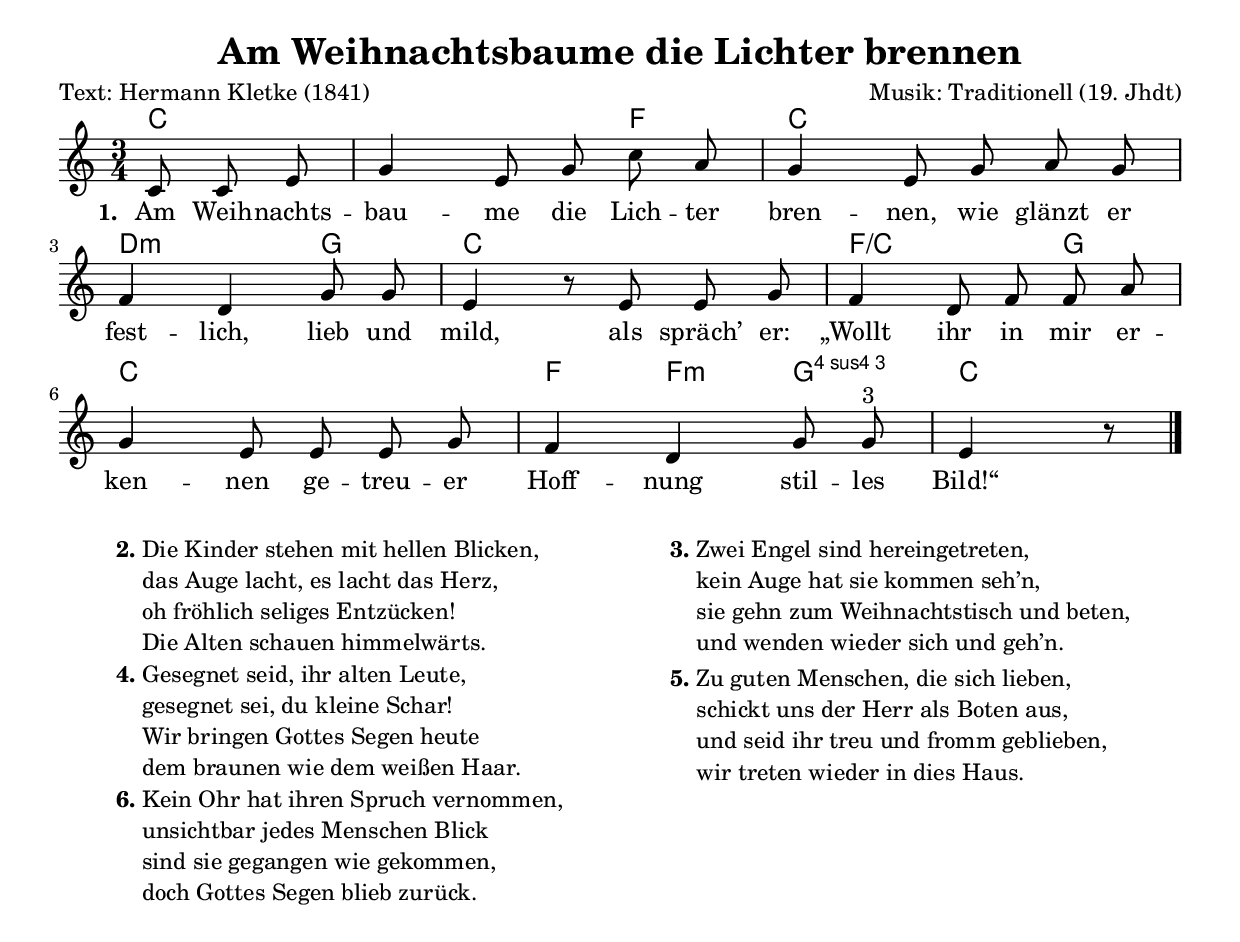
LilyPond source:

\version "2.12.3"

\include "default.ly"

\header {
  title = "Am Weihnachtsbaume die Lichter brennen"
  composer="Musik: Traditionell (19. Jhdt)"
  poet="Text: Hermann Kletke (1841)"
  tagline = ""
  id = "64236f309e294fb6cea9ebddb6bac31218c78f62"
}


Melodie=\relative c' {
    c8 c8 e8 | g4 e8 g c a | % 1
    g4 e8 g a g \break | % 2
    f4 d g8 g | % 3
    e4 r8 e e g | % 4
    f4 d8 f f a \break | % 5
    g4 e8 e e g | % 6
    f4 d g8 g ^\markup {\upright  "3"}      | % 7
    e4 r8 \bar "|." 
}


Akkorde= \chordmode {
    c2.. f4 c2. d2:m g4 c2. f2/c g4 c2. f4 f4:m g4:4 c4
}

Text=\lyricmode {
    \set stanza = " 1. " Am Weih -- nachts -- bau -- me  die Lich -- ter  bren -- nen,  wie glänzt er fest -- lich,  lieb und mild,
    als spräch’ er: „Wollt ihr in mir er -- ken -- nen  ge -- treu -- er  Hoff -- nung  stil -- les  Bild!“
}


\score{
  <<
    \new ChordNames {\Akkorde}
    \new Voice = "Melodie" {
    \autoBeamOff
    \clef treble
    %staffkeysig
    \key c \major
    %bartimesig:
    \time 3/4
    \partial 8*3
    \Melodie
    }
    \new Lyrics = Strophe \lyricsto Melodie \Text
  >>
  %\midi{}
}


\markup {
  \fill-line {
    \hspace #0.1
    \column {
      \line {
        \bold "2."
        \column {
"Die Kinder stehen mit hellen Blicken,"
"das Auge lacht, es lacht das Herz,"
"oh fröhlich seliges Entzücken!"
"Die Alten schauen himmelwärts."
        }
      }
      \hspace #0.1
      \line {
        \bold "4."
        \column {
"Gesegnet seid, ihr alten Leute,"
"gesegnet sei, du kleine Schar!"
"Wir bringen Gottes Segen heute"
"dem braunen wie dem weißen Haar."
        }
      }
      \hspace #0.1
      \line {
        \bold "6."
        \column {
"Kein Ohr hat ihren Spruch vernommen,"
"unsichtbar jedes Menschen Blick"
"sind sie gegangen wie gekommen,"
"doch Gottes Segen blieb zurück."
        }
      }
    }
    \hspace #0.1
    \column {
      \line {
        \bold "3."
        \column {
"Zwei Engel sind hereingetreten,"
"kein Auge hat sie kommen seh’n,"
"sie gehn zum Weihnachtstisch und beten,"
"und wenden wieder sich und geh’n."
        }
      }
      \hspace #0.1
      \line {
        \bold "5."
        \column {
"Zu guten Menschen, die sich lieben,"
"schickt uns der Herr als Boten aus,"
"und seid ihr treu und fromm geblieben,"
"wir treten wieder in dies Haus."
        }
      }
    }
    \hspace #0.1
  }
}

% some settings % vim: sw=2 et
